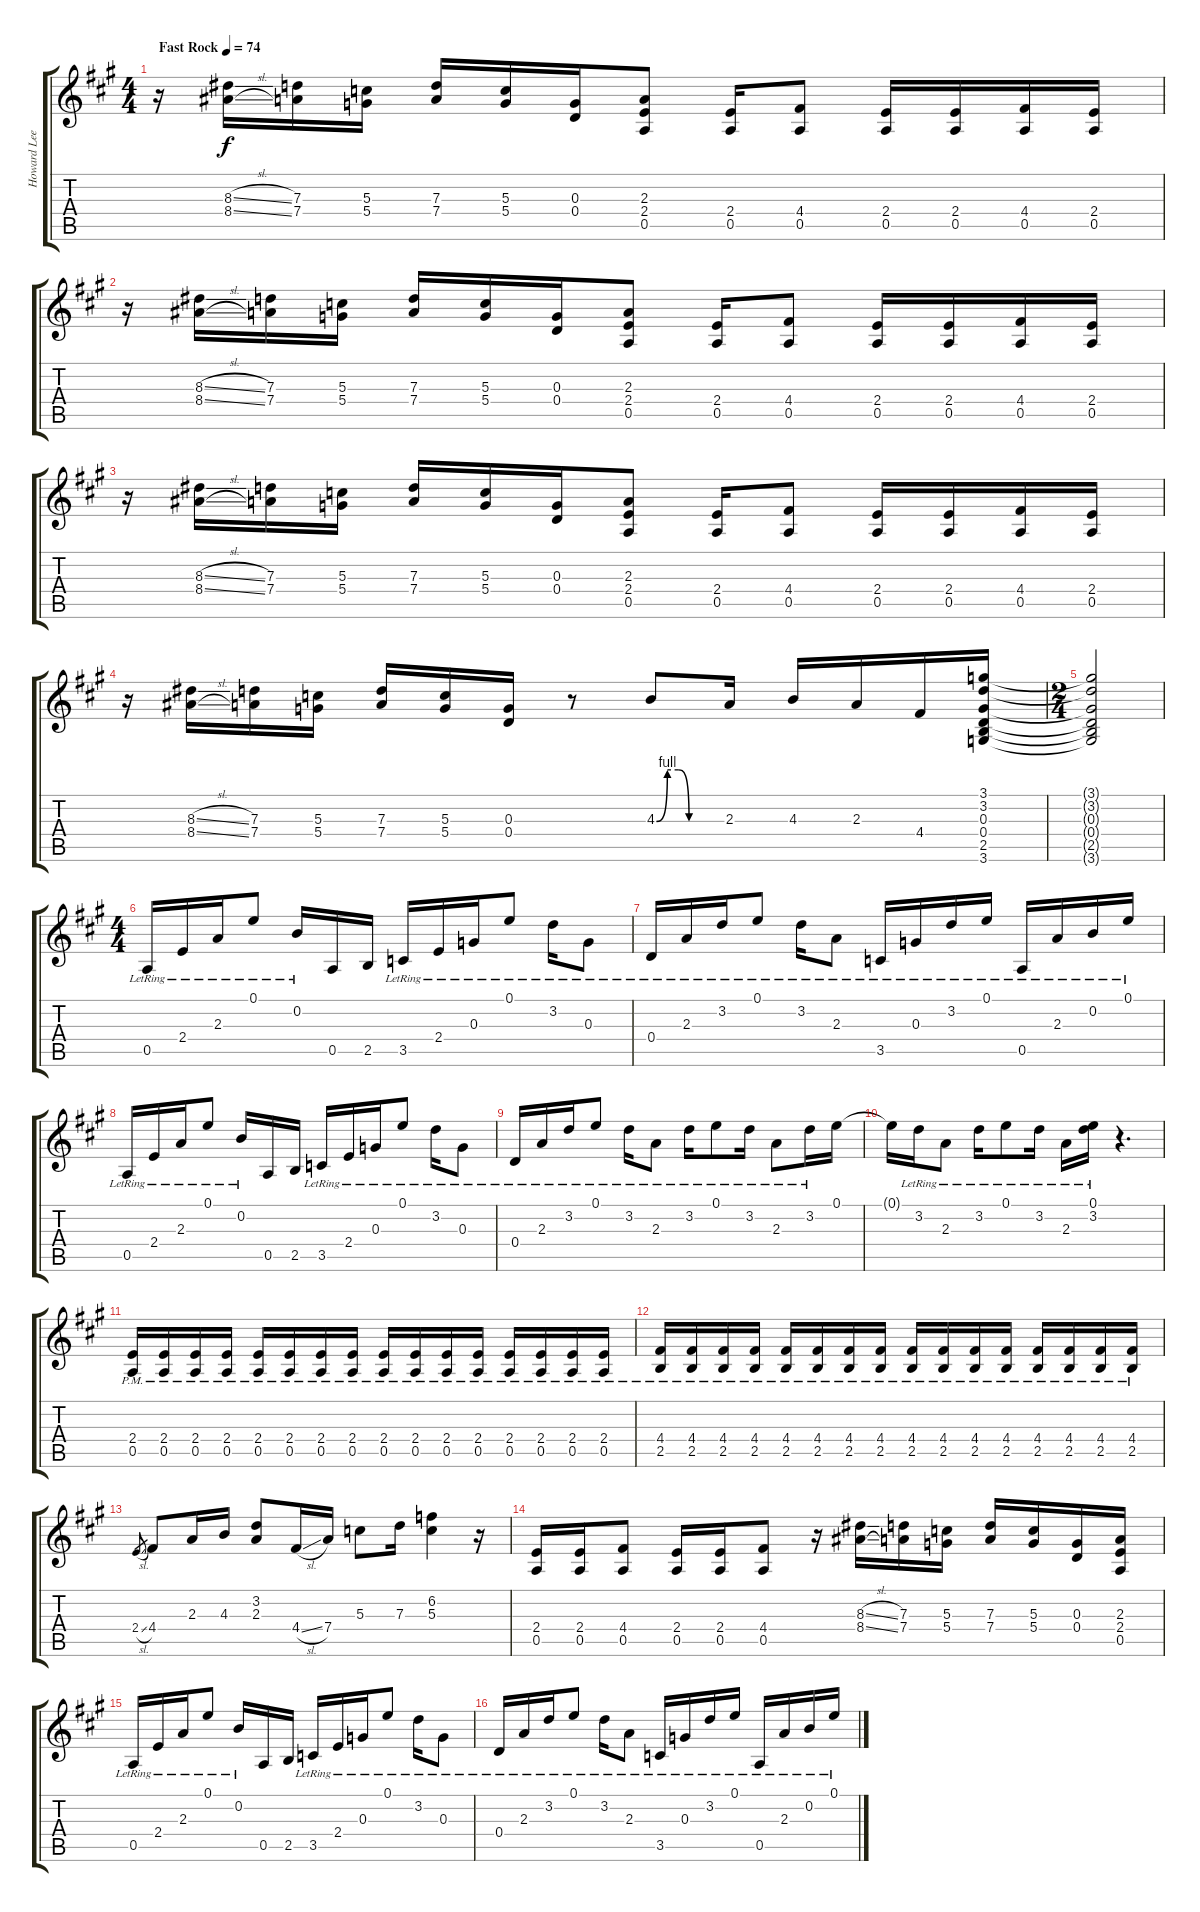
\track ("Howard Leese Guitar" "Howard Lee") {instrument overdrivenguitar}
\staff {score tabs}
\tuning (E4 B3 G3 D3 A2 E2) {hide}
\ts (4 4)
\tempo (74 "Fast Rock")
\clef g2
\ks a
r.16{dy f instrument overdrivenguitar} (8.3{sl} 8.4{sl}).16 (7.3 7.4).16 (5.3 5.4).16 (7.3 7.4).16 (5.3 5.4).16 (0.3 0.4).16 (2.3 2.4 0.5).8 (2.4 0.5).16 (4.4 0.5).8 (2.4 0.5).16 (2.4 0.5).16 (4.4 0.5).16 (2.4 0.5).16 |
r.16 (8.3{sl} 8.4{sl}).16 (7.3 7.4).16 (5.3 5.4).16 (7.3 7.4).16 (5.3 5.4).16 (0.3 0.4).16 (2.3 2.4 0.5).8 (2.4 0.5).16 (4.4 0.5).8 (2.4 0.5).16 (2.4 0.5).16 (4.4 0.5).16 (2.4 0.5).16 |
r.16 (8.3{sl} 8.4{sl}).16 (7.3 7.4).16 (5.3 5.4).16 (7.3 7.4).16 (5.3 5.4).16 (0.3 0.4).16 (2.3 2.4 0.5).8 (2.4 0.5).16 (4.4 0.5).8 (2.4 0.5).16 (2.4 0.5).16 (4.4 0.5).16 (2.4 0.5).16 |
r.16 (8.3{sl} 8.4{sl}).16 (7.3 7.4).16 (5.3 5.4).16 (7.3 7.4).16 (5.3 5.4).16 (0.3 0.4).16 r.8 4.3{be (custom 0 0 10 4 20 4 30 0 60 0)}.8 2.3.16 4.3.16 2.3.16 4.4.16 (3.1 3.2 0.3 0.4 2.5 3.6).16 |
\ts (2 4)
(3.1{t} 3.2{t} 0.3{t} 0.4{t} 2.5{t} 3.6{t}).2 |
\ts (4 4)
0.5{lr}.16{instrument electricguitarclean} 2.4{lr}.16 2.3{lr}.16 0.1{lr}.8 0.2{lr}.16 0.5.16 2.5.16 3.5{lr}.16 2.4{lr}.16 0.3{lr}.16 0.1{lr}.8 3.2{lr}.16 0.3{lr}.8 |
0.4{lr}.16 2.3{lr}.16 3.2{lr}.16 0.1{lr}.8 3.2{lr}.16 2.3{lr}.8 3.5{lr}.16 0.3{lr}.16 3.2{lr}.16 0.1{lr}.16 0.5{lr}.16 2.3{lr}.16 0.2{lr}.16 0.1{lr}.16 |
0.5{lr}.16 2.4{lr}.16 2.3{lr}.16 0.1{lr}.8 0.2{lr}.16 0.5.16 2.5.16 3.5{lr}.16 2.4{lr}.16 0.3{lr}.16 0.1{lr}.8 3.2{lr}.16 0.3{lr}.8 |
0.4{lr}.16 2.3{lr}.16 3.2{lr}.16 0.1{lr}.8 3.2{lr}.16 2.3{lr}.8 3.2{lr}.16 0.1{lr}.8 3.2{lr}.16 2.3{lr}.8 3.2{lr}.16 0.1.16 |
0.1{t}.16 3.2{lr}.16 2.3{lr}.8 3.2{lr}.16 0.1{lr}.8 3.2{lr}.16 2.3{lr}.16 (0.1{lr} 3.2{lr}).16 r.4{d} |
(2.4{pm} 0.5{pm}).16{volume 12 balance 8 instrument overdrivenguitar} (2.4{pm} 0.5{pm}).16 (2.4{pm} 0.5{pm}).16 (2.4{pm} 0.5{pm}).16 (2.4{pm} 0.5{pm}).16 (2.4{pm} 0.5{pm}).16 (2.4{pm} 0.5{pm}).16 (2.4{pm} 0.5{pm}).16 (2.4{pm} 0.5{pm}).16 (2.4{pm} 0.5{pm}).16 (2.4{pm} 0.5{pm}).16 (2.4{pm} 0.5{pm}).16 (2.4{pm} 0.5{pm}).16 (2.4{pm} 0.5{pm}).16 (2.4{pm} 0.5{pm}).16 (2.4{pm} 0.5{pm}).16 |
(4.4{pm} 2.5{pm}).16 (4.4{pm} 2.5{pm}).16 (4.4{pm} 2.5{pm}).16 (4.4{pm} 2.5{pm}).16 (4.4{pm} 2.5{pm}).16 (4.4{pm} 2.5{pm}).16 (4.4{pm} 2.5{pm}).16 (4.4{pm} 2.5{pm}).16 (4.4{pm} 2.5{pm}).16 (4.4{pm} 2.5{pm}).16 (4.4{pm} 2.5{pm}).16 (4.4{pm} 2.5{pm}).16 (4.4{pm} 2.5{pm}).16 (4.4{pm} 2.5{pm}).16 (4.4{pm} 2.5{pm}).16 (4.4{pm} 2.5{pm}).16 |
2.4{sl}.8{gr} 4.4.8 2.3.16 4.3.16 (3.2 2.3).8 4.4{sl}.16 7.4.16 5.3.8 7.3.16 (6.2 5.3).4 r.16 |
(2.4 0.5).16 (2.4 0.5).16 (4.4 0.5).8 (2.4 0.5).16 (2.4 0.5).16 (4.4 0.5).8 r.16 (8.3{sl} 8.4{sl}).16 (7.3 7.4).16 (5.3 5.4).16 (7.3 7.4).16 (5.3 5.4).16 (0.3 0.4).16 (2.3 2.4 0.5).16 |
0.5{lr}.16{volume 11 balance 8 instrument electricguitarclean} 2.4{lr}.16 2.3{lr}.16 0.1{lr}.8 0.2{lr}.16 0.5.16 2.5.16 3.5{lr}.16 2.4{lr}.16 0.3{lr}.16 0.1{lr}.8 3.2{lr}.16 0.3{lr}.8 |
0.4{lr}.16 2.3{lr}.16 3.2{lr}.16 0.1{lr}.8 3.2{lr}.16 2.3{lr}.8 3.5{lr}.16 0.3{lr}.16 3.2{lr}.16 0.1{lr}.16 0.5{lr}.16 2.3{lr}.16 0.2{lr}.16 0.1{lr}.16
